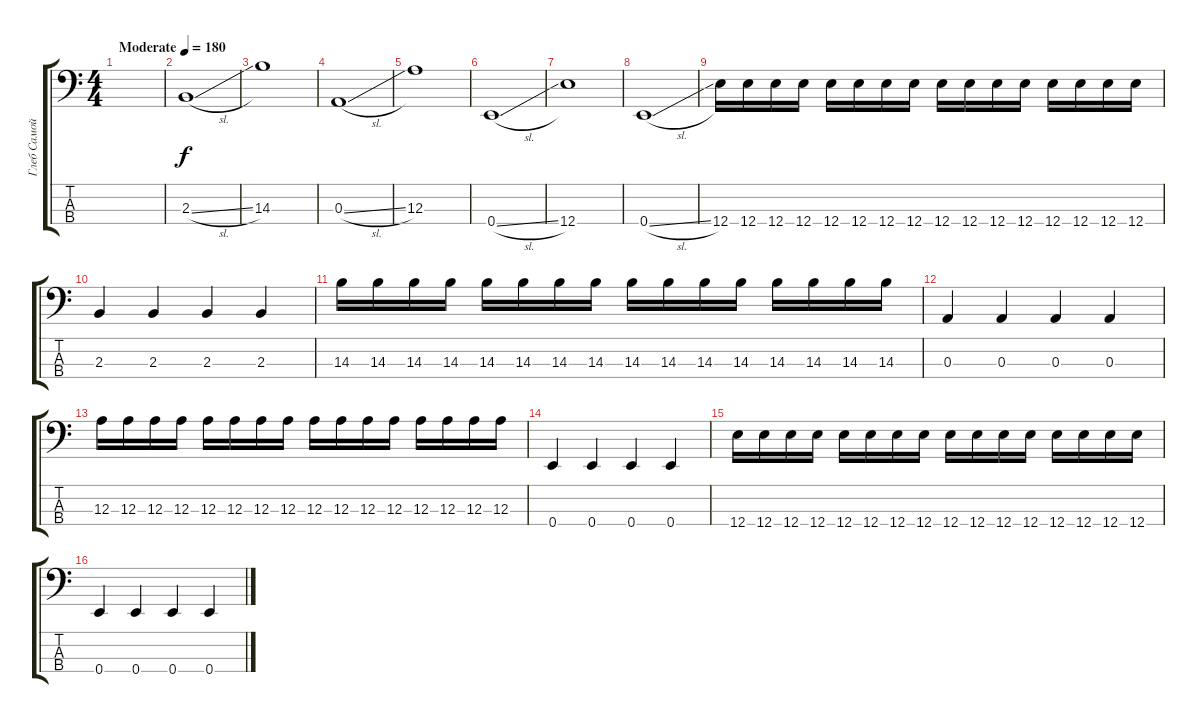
\track ("Глеб Самойлов" "Глеб Самой") {instrument electricbasspick}
\staff {score tabs}
\tuning (G2 D2 A1 E1) {hide}
\ts (4 4)
\tempo (180 "Moderate")
\clef f4
\ks c
|
2.3{sl}.1 |
14.3.1 |
0.3{sl}.1 |
12.3.1 |
0.4{sl}.1 |
12.4.1 |
0.4{sl}.1 |
12.4.16 12.4.16 12.4.16 12.4.16 12.4.16 12.4.16 12.4.16 12.4.16 12.4.16 12.4.16 12.4.16 12.4.16 12.4.16 12.4.16 12.4.16 12.4.16 |
2.3.4 2.3.4 2.3.4 2.3.4 |
14.3.16 14.3.16 14.3.16 14.3.16 14.3.16 14.3.16 14.3.16 14.3.16 14.3.16 14.3.16 14.3.16 14.3.16 14.3.16 14.3.16 14.3.16 14.3.16 |
0.3.4 0.3.4 0.3.4 0.3.4 |
12.3.16 12.3.16 12.3.16 12.3.16 12.3.16 12.3.16 12.3.16 12.3.16 12.3.16 12.3.16 12.3.16 12.3.16 12.3.16 12.3.16 12.3.16 12.3.16 |
0.4.4 0.4.4 0.4.4 0.4.4 |
12.4.16 12.4.16 12.4.16 12.4.16 12.4.16 12.4.16 12.4.16 12.4.16 12.4.16 12.4.16 12.4.16 12.4.16 12.4.16 12.4.16 12.4.16 12.4.16 |
0.4.4 0.4.4 0.4.4 0.4.4
